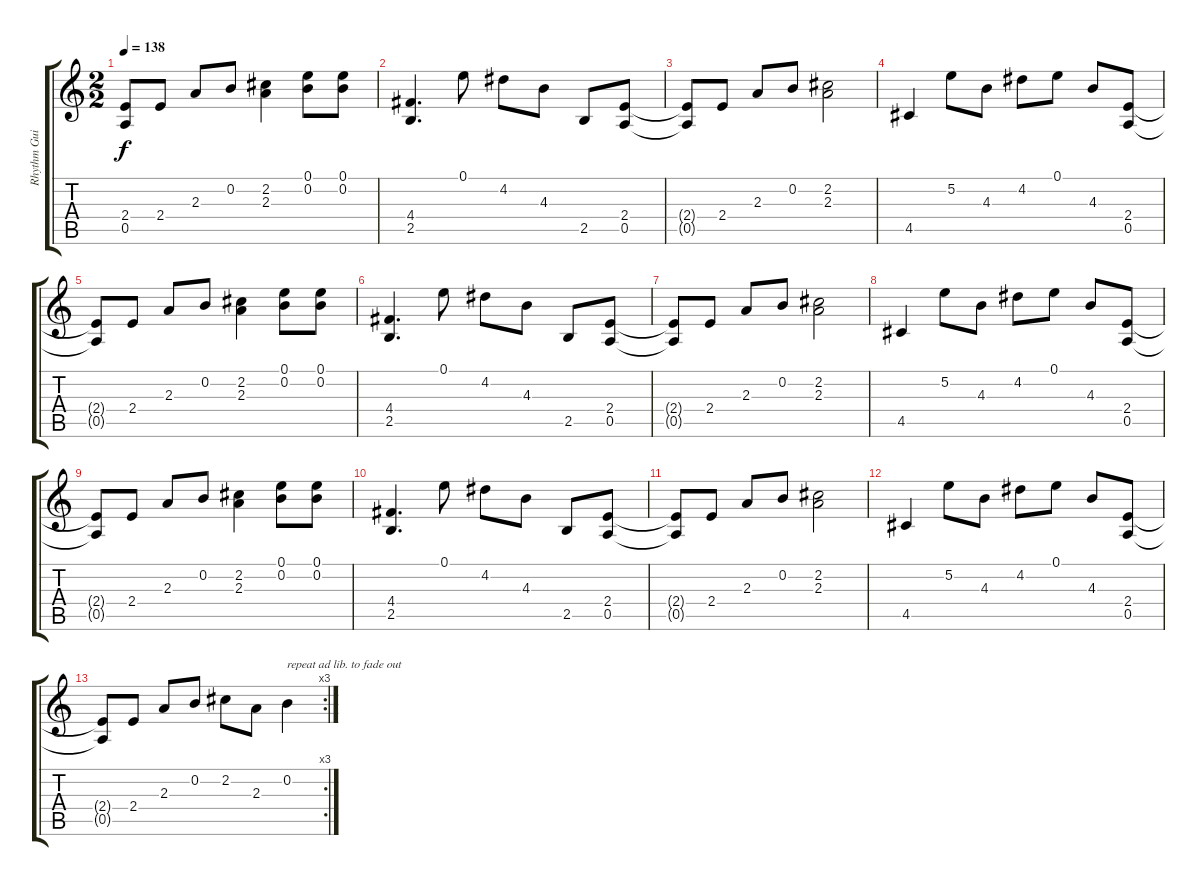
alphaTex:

\track ("Rhythm Guitar 2" "Rhythm Gui") {instrument distortionguitar}
\staff {score tabs}
\tuning (E4 B3 G3 D3 A2 E2) {hide}
\ts (2 2)
\tempo 138
\clef g2
\ks c
(2.4{t} 0.5{t}).8{dy f} 2.4.8 2.3.8 0.2.8 (2.2 2.3).4 (0.1 0.2).8 (0.1 0.2).8 |
(4.4 2.5).4{d} 0.1.8 4.2.8 4.3.8 2.5.8 (2.4 0.5).8 |
(2.4{t} 0.5{t}).8 2.4.8 2.3.8 0.2.8 (2.2 2.3).2 |
4.5.4 5.2.8 4.3.8 4.2.8 0.1.8 4.3.8 (2.4 0.5).8 |
(2.4{t} 0.5{t}).8 2.4.8 2.3.8 0.2.8 (2.2 2.3).4 (0.1 0.2).8 (0.1 0.2).8 |
(4.4 2.5).4{d} 0.1.8 4.2.8 4.3.8 2.5.8 (2.4 0.5).8 |
(2.4{t} 0.5{t}).8 2.4.8 2.3.8 0.2.8 (2.2 2.3).2 |
4.5.4 5.2.8 4.3.8 4.2.8 0.1.8 4.3.8 (2.4 0.5).8 |
(2.4{t} 0.5{t}).8 2.4.8 2.3.8 0.2.8 (2.2 2.3).4 (0.1 0.2).8 (0.1 0.2).8 |
(4.4 2.5).4{d} 0.1.8 4.2.8 4.3.8 2.5.8 (2.4 0.5).8 |
(2.4{t} 0.5{t}).8 2.4.8 2.3.8 0.2.8 (2.2 2.3).2 |
4.5.4 5.2.8 4.3.8 4.2.8 0.1.8 4.3.8 (2.4 0.5).8 |
\rc 3
(2.4{t} 0.5{t}).8 2.4.8 2.3.8 0.2.8 2.2.8 2.3.8 0.2.4{txt "repeat ad lib. to fade out"}
